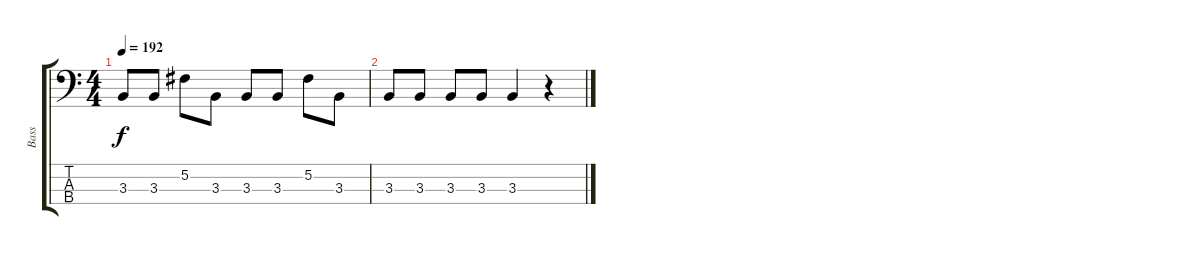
\track ("Bass" "Bass") {instrument electricbasspick}
\staff {score tabs}
\tuning (Gb2 Db2 Ab1 Eb1) {hide}
\ts (4 4)
\tempo 192
\clef f4
\ks c
3.3.8{dy f} 3.3.8 5.2.8 3.3.8 3.3.8 3.3.8 5.2.8 3.3.8 |
3.3.8 3.3.8 3.3.8 3.3.8 3.3.4 r.4
